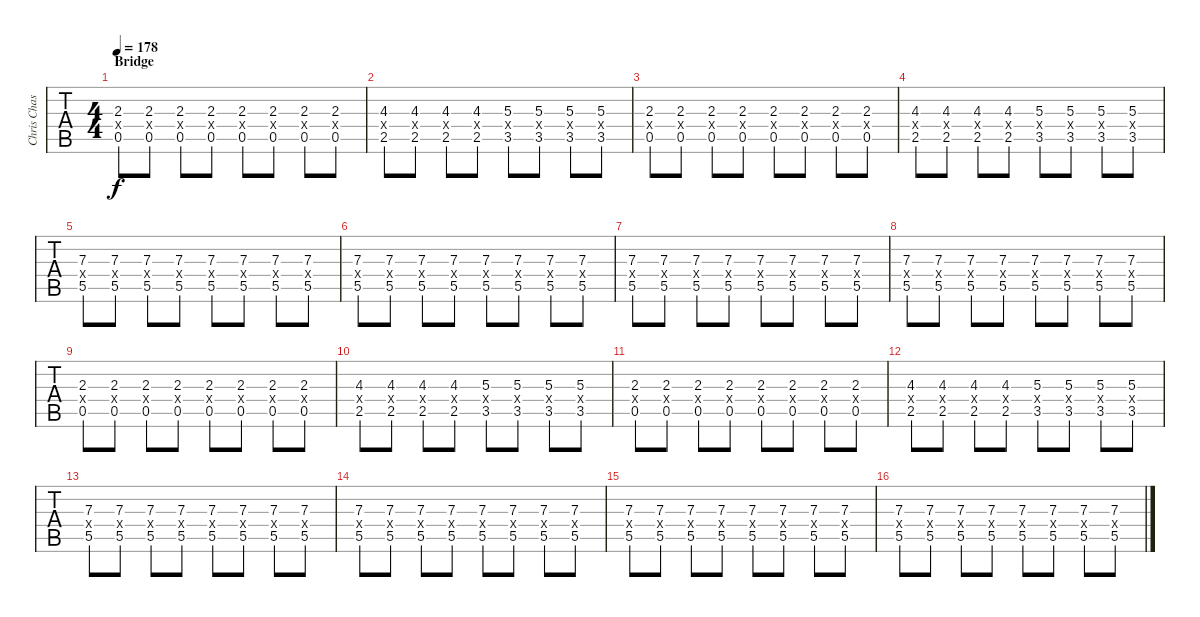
\track ("Chris Chasse - Guitar One" "Chris Chas") {instrument distortionguitar}
\staff {tabs}
\tuning (Eb4 Bb3 Gb3 Db3 Ab2 Eb2) {hide}
\ts (4 4)
\section ("" "Bridge")
\tempo 178
\clef g2
\ks c
(2.3 12.4{x} 0.5).8{dy f} (2.3 12.4{x} 0.5).8 (2.3 12.4{x} 0.5).8 (2.3 12.4{x} 0.5).8 (2.3 12.4{x} 0.5).8 (2.3 12.4{x} 0.5).8 (2.3 12.4{x} 0.5).8 (2.3 12.4{x} 0.5).8 |
(4.3 14.4{x} 2.5).8 (4.3 14.4{x} 2.5).8 (4.3 14.4{x} 2.5).8 (4.3 14.4{x} 2.5).8 (5.3 15.4{x} 3.5).8 (5.3 15.4{x} 3.5).8 (5.3 15.4{x} 3.5).8 (5.3 15.4{x} 3.5).8 |
(2.3 12.4{x} 0.5).8 (2.3 12.4{x} 0.5).8 (2.3 12.4{x} 0.5).8 (2.3 12.4{x} 0.5).8 (2.3 12.4{x} 0.5).8 (2.3 12.4{x} 0.5).8 (2.3 12.4{x} 0.5).8 (2.3 12.4{x} 0.5).8 |
(4.3 14.4{x} 2.5).8 (4.3 14.4{x} 2.5).8 (4.3 14.4{x} 2.5).8 (4.3 14.4{x} 2.5).8 (5.3 15.4{x} 3.5).8 (5.3 15.4{x} 3.5).8 (5.3 15.4{x} 3.5).8 (5.3 15.4{x} 3.5).8 |
(7.3 5.4{x} 5.5).8 (7.3 5.4{x} 5.5).8 (7.3 5.4{x} 5.5).8 (7.3 5.4{x} 5.5).8 (7.3 5.4{x} 5.5).8 (7.3 5.4{x} 5.5).8 (7.3 5.4{x} 5.5).8 (7.3 5.4{x} 5.5).8 |
(7.3 5.4{x} 5.5).8 (7.3 5.4{x} 5.5).8 (7.3 5.4{x} 5.5).8 (7.3 5.4{x} 5.5).8 (7.3 5.4{x} 5.5).8 (7.3 5.4{x} 5.5).8 (7.3 5.4{x} 5.5).8 (7.3 5.4{x} 5.5).8 |
(7.3 5.4{x} 5.5).8 (7.3 5.4{x} 5.5).8 (7.3 5.4{x} 5.5).8 (7.3 5.4{x} 5.5).8 (7.3 5.4{x} 5.5).8 (7.3 5.4{x} 5.5).8 (7.3 5.4{x} 5.5).8 (7.3 5.4{x} 5.5).8 |
(7.3 5.4{x} 5.5).8 (7.3 5.4{x} 5.5).8 (7.3 5.4{x} 5.5).8 (7.3 5.4{x} 5.5).8 (7.3 5.4{x} 5.5).8 (7.3 5.4{x} 5.5).8 (7.3 5.4{x} 5.5).8 (7.3 5.4{x} 5.5).8 |
(2.3 12.4{x} 0.5).8 (2.3 12.4{x} 0.5).8 (2.3 12.4{x} 0.5).8 (2.3 12.4{x} 0.5).8 (2.3 12.4{x} 0.5).8 (2.3 12.4{x} 0.5).8 (2.3 12.4{x} 0.5).8 (2.3 12.4{x} 0.5).8 |
(4.3 14.4{x} 2.5).8 (4.3 14.4{x} 2.5).8 (4.3 14.4{x} 2.5).8 (4.3 14.4{x} 2.5).8 (5.3 15.4{x} 3.5).8 (5.3 15.4{x} 3.5).8 (5.3 15.4{x} 3.5).8 (5.3 15.4{x} 3.5).8 |
(2.3 12.4{x} 0.5).8 (2.3 12.4{x} 0.5).8 (2.3 12.4{x} 0.5).8 (2.3 12.4{x} 0.5).8 (2.3 12.4{x} 0.5).8 (2.3 12.4{x} 0.5).8 (2.3 12.4{x} 0.5).8 (2.3 12.4{x} 0.5).8 |
(4.3 14.4{x} 2.5).8 (4.3 14.4{x} 2.5).8 (4.3 14.4{x} 2.5).8 (4.3 14.4{x} 2.5).8 (5.3 15.4{x} 3.5).8 (5.3 15.4{x} 3.5).8 (5.3 15.4{x} 3.5).8 (5.3 15.4{x} 3.5).8 |
(7.3 5.4{x} 5.5).8 (7.3 5.4{x} 5.5).8 (7.3 5.4{x} 5.5).8 (7.3 5.4{x} 5.5).8 (7.3 5.4{x} 5.5).8 (7.3 5.4{x} 5.5).8 (7.3 5.4{x} 5.5).8 (7.3 5.4{x} 5.5).8 |
(7.3 5.4{x} 5.5).8 (7.3 5.4{x} 5.5).8 (7.3 5.4{x} 5.5).8 (7.3 5.4{x} 5.5).8 (7.3 5.4{x} 5.5).8 (7.3 5.4{x} 5.5).8 (7.3 5.4{x} 5.5).8 (7.3 5.4{x} 5.5).8 |
(7.3 5.4{x} 5.5).8 (7.3 5.4{x} 5.5).8 (7.3 5.4{x} 5.5).8 (7.3 5.4{x} 5.5).8 (7.3 5.4{x} 5.5).8 (7.3 5.4{x} 5.5).8 (7.3 5.4{x} 5.5).8 (7.3 5.4{x} 5.5).8 |
(7.3 5.4{x} 5.5).8 (7.3 5.4{x} 5.5).8 (7.3 5.4{x} 5.5).8 (7.3 5.4{x} 5.5).8 (7.3 5.4{x} 5.5).8 (7.3 5.4{x} 5.5).8 (7.3 5.4{x} 5.5).8 (7.3 5.4{x} 5.5).8
